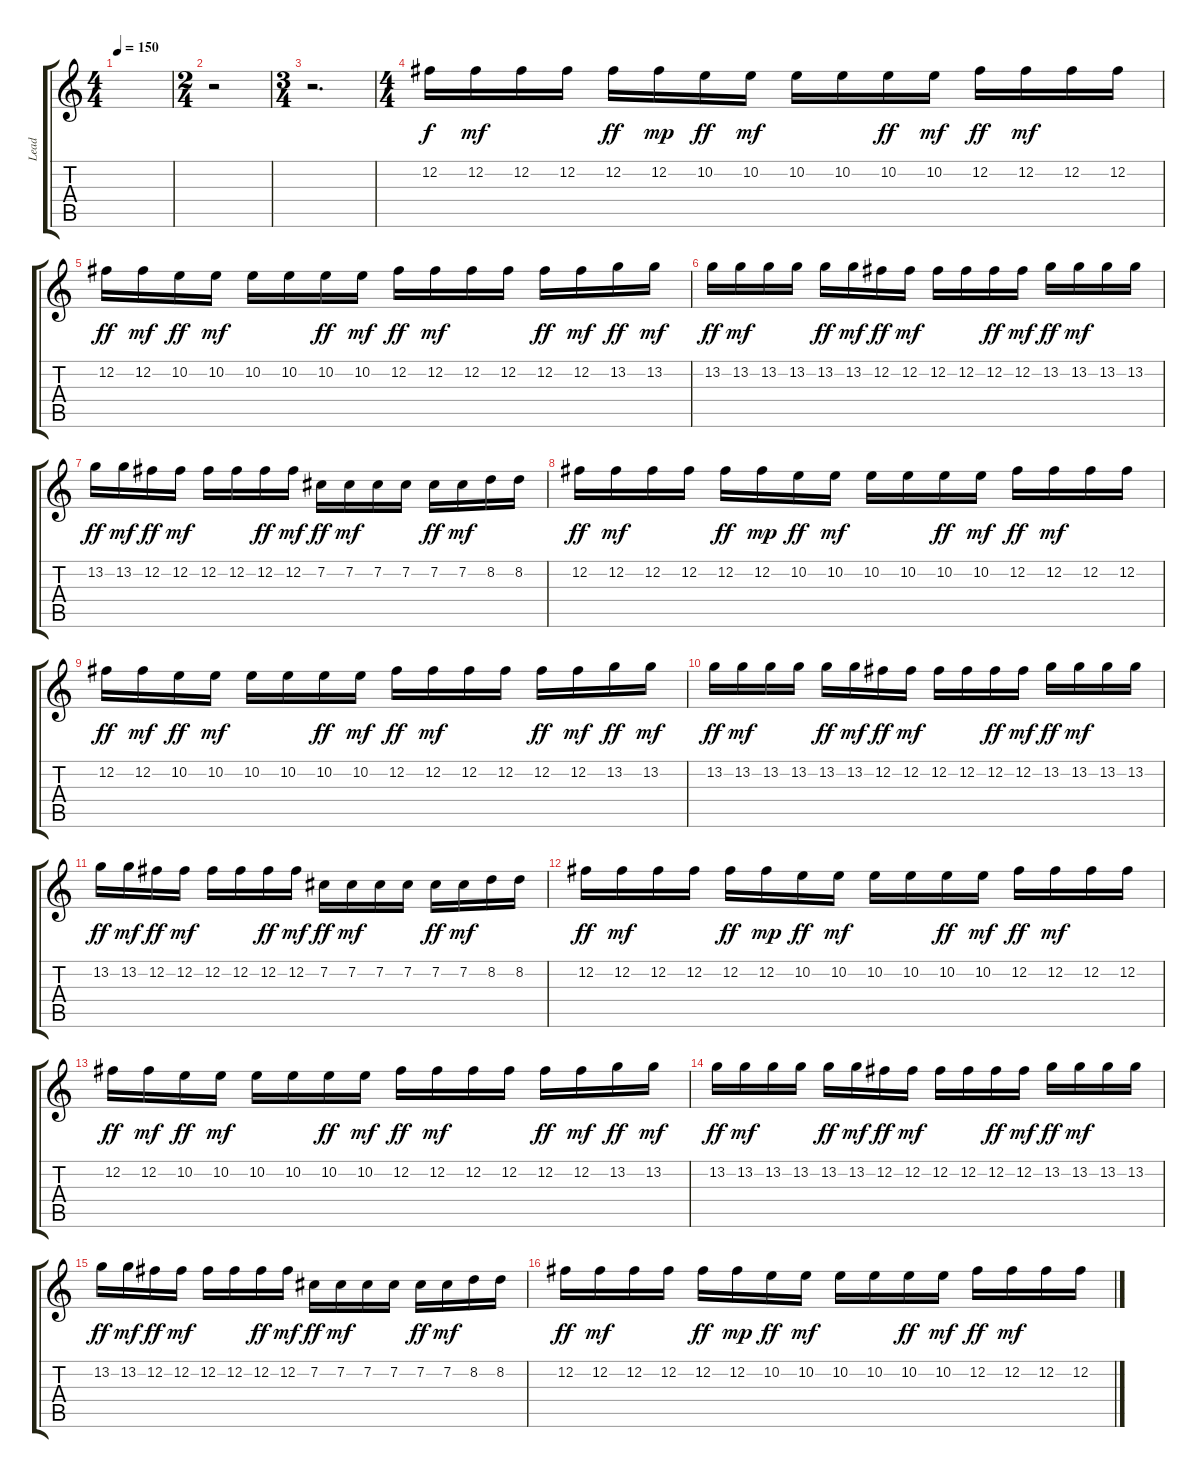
\track ("Lead" "Lead") {instrument distortionguitar}
\staff {score tabs}
\tuning (B3 Gb3 D3 A2 E2 B1) {hide}
\ts (4 4)
\tempo 150
\clef g2
\ks c
|
\ts (2 4)
r.2 |
\ts (3 4)
r.2{d} |
\ts (4 4)
12.2.16 12.2.16{dy mf} 12.2.16 12.2.16 12.2.16{dy ff} 12.2.16{dy mp} 10.2.16{dy ff} 10.2.16{dy mf} 10.2.16 10.2.16 10.2.16{dy ff} 10.2.16{dy mf} 12.2.16{dy ff} 12.2.16{dy mf} 12.2.16 12.2.16 |
12.2.16{dy ff} 12.2.16{dy mf} 10.2.16{dy ff} 10.2.16{dy mf} 10.2.16 10.2.16 10.2.16{dy ff} 10.2.16{dy mf} 12.2.16{dy ff} 12.2.16{dy mf} 12.2.16 12.2.16 12.2.16{dy ff} 12.2.16{dy mf} 13.2.16{dy ff} 13.2.16{dy mf} |
13.2.16{dy ff} 13.2.16{dy mf} 13.2.16 13.2.16 13.2.16{dy ff} 13.2.16{dy mf} 12.2.16{dy ff} 12.2.16{dy mf} 12.2.16 12.2.16 12.2.16{dy ff} 12.2.16{dy mf} 13.2.16{dy ff} 13.2.16{dy mf} 13.2.16 13.2.16 |
13.2.16{dy ff} 13.2.16{dy mf} 12.2.16{dy ff} 12.2.16{dy mf} 12.2.16 12.2.16 12.2.16{dy ff} 12.2.16{dy mf} 7.2.16{dy ff} 7.2.16{dy mf} 7.2.16 7.2.16 7.2.16{dy ff} 7.2.16{dy mf} 8.2.16 8.2.16 |
12.2.16{dy ff} 12.2.16{dy mf} 12.2.16 12.2.16 12.2.16{dy ff} 12.2.16{dy mp} 10.2.16{dy ff} 10.2.16{dy mf} 10.2.16 10.2.16 10.2.16{dy ff} 10.2.16{dy mf} 12.2.16{dy ff} 12.2.16{dy mf} 12.2.16 12.2.16 |
12.2.16{dy ff} 12.2.16{dy mf} 10.2.16{dy ff} 10.2.16{dy mf} 10.2.16 10.2.16 10.2.16{dy ff} 10.2.16{dy mf} 12.2.16{dy ff} 12.2.16{dy mf} 12.2.16 12.2.16 12.2.16{dy ff} 12.2.16{dy mf} 13.2.16{dy ff} 13.2.16{dy mf} |
13.2.16{dy ff} 13.2.16{dy mf} 13.2.16 13.2.16 13.2.16{dy ff} 13.2.16{dy mf} 12.2.16{dy ff} 12.2.16{dy mf} 12.2.16 12.2.16 12.2.16{dy ff} 12.2.16{dy mf} 13.2.16{dy ff} 13.2.16{dy mf} 13.2.16 13.2.16 |
13.2.16{dy ff} 13.2.16{dy mf} 12.2.16{dy ff} 12.2.16{dy mf} 12.2.16 12.2.16 12.2.16{dy ff} 12.2.16{dy mf} 7.2.16{dy ff} 7.2.16{dy mf} 7.2.16 7.2.16 7.2.16{dy ff} 7.2.16{dy mf} 8.2.16 8.2.16 |
12.2.16{dy ff} 12.2.16{dy mf} 12.2.16 12.2.16 12.2.16{dy ff} 12.2.16{dy mp} 10.2.16{dy ff} 10.2.16{dy mf} 10.2.16 10.2.16 10.2.16{dy ff} 10.2.16{dy mf} 12.2.16{dy ff} 12.2.16{dy mf} 12.2.16 12.2.16 |
12.2.16{dy ff} 12.2.16{dy mf} 10.2.16{dy ff} 10.2.16{dy mf} 10.2.16 10.2.16 10.2.16{dy ff} 10.2.16{dy mf} 12.2.16{dy ff} 12.2.16{dy mf} 12.2.16 12.2.16 12.2.16{dy ff} 12.2.16{dy mf} 13.2.16{dy ff} 13.2.16{dy mf} |
13.2.16{dy ff} 13.2.16{dy mf} 13.2.16 13.2.16 13.2.16{dy ff} 13.2.16{dy mf} 12.2.16{dy ff} 12.2.16{dy mf} 12.2.16 12.2.16 12.2.16{dy ff} 12.2.16{dy mf} 13.2.16{dy ff} 13.2.16{dy mf} 13.2.16 13.2.16 |
13.2.16{dy ff} 13.2.16{dy mf} 12.2.16{dy ff} 12.2.16{dy mf} 12.2.16 12.2.16 12.2.16{dy ff} 12.2.16{dy mf} 7.2.16{dy ff} 7.2.16{dy mf} 7.2.16 7.2.16 7.2.16{dy ff} 7.2.16{dy mf} 8.2.16 8.2.16 |
12.2.16{dy ff} 12.2.16{dy mf} 12.2.16 12.2.16 12.2.16{dy ff} 12.2.16{dy mp} 10.2.16{dy ff} 10.2.16{dy mf} 10.2.16 10.2.16 10.2.16{dy ff} 10.2.16{dy mf} 12.2.16{dy ff} 12.2.16{dy mf} 12.2.16 12.2.16
